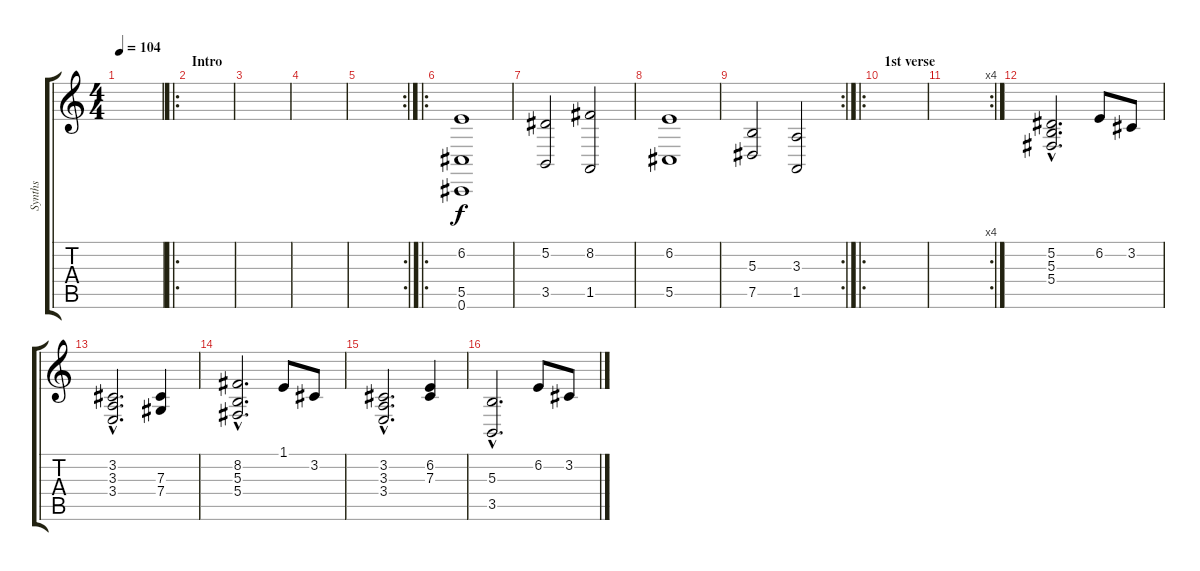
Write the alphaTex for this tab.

\track ("Synths" "Synths") {instrument stringensemble1}
\staff {score tabs}
\tuning (Eb4 Bb3 Gb3 Db3 Ab2 Db2) {hide}
\ts (4 4)
\tempo 104
\clef g2
\ks c
|
\ro
\section ("" "Intro")
|
|
|
\rc 2
|
\ro
(6.2 5.5 0.6).1 |
(5.2 3.5).2 (8.2 1.5).2 |
(6.2 5.5).1 |
\rc 2
(5.3 7.5).2 (3.3 1.5).2 |
\ro
\section ("" "1st verse")
|
\rc 4
|
(5.2{hac} 5.3{hac} 5.4{hac}).2{d} 6.2.8 3.2.8 |
(3.2{hac} 3.3{hac} 3.4{hac}).2{d} (7.3 7.4).4 |
(8.2{hac} 5.3{hac} 5.4{hac}).2{d} 1.1.8 3.2.8 |
(3.2{hac} 3.3{hac} 3.4{hac}).2{d} (6.2 7.3).4 |
(5.3{hac} 3.5{hac}).2{d} 6.2.8 3.2.8
